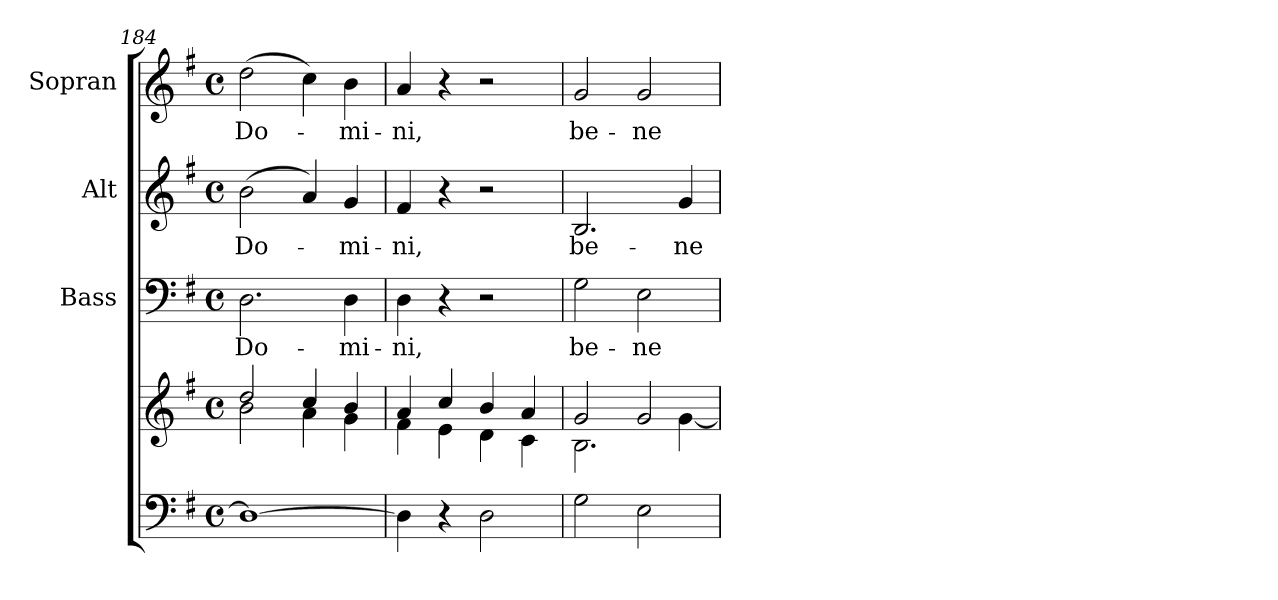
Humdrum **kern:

**kern	**kern	**kern	**text	**kern	**text	**kern	**text
*part4	*part4	*part3	*part3	*part2	*part2	*part1	*part1
*staff5	*staff4	*staff3	*staff3	*staff2	*staff2	*staff1	*staff1
*	*	*I"Bass	*	*I"Alt	*	*I"Sopran	*
*	*	*I'B.	*	*I'A.	*	*I'S.	*
*clefF4	*clefG2	*clefF4	*	*clefG2	*	*clefG2	*
*k[f#]	*k[f#]	*k[f#]	*	*k[f#]	*	*k[f#]	*
*G:	*G:	*G:	*	*G:	*	*G:	*
*M4/4	*M4/4	*M4/4	*	*M4/4	*	*M4/4	*
*met(c)	*met(c)	*met(c)	*	*met(c)	*	*met(c)	*
=184	=184	=184	=184	=184	=184	=184	=184
*	*^	*	*	*	*	*	*
!	!	!	!	!LO:LY:b	!	!LO:LY:b	!	!LO:LY:b
1D_	2dd/	2b\	2.D\	Do-	(>2b\	Do-	(>2dd\	Do-
.	4cc/	4a\	.	.	4a/)	.	4cc\)	.
!	!	!	!	!LO:LY:b	!	!LO:LY:b	!	!LO:LY:b
.	4b/	4g\	4D\	-mi-	4g/	-mi-	4b\	-mi-
!!LO:PB:g=z
=185	=185	=185	=185	=185	=185	=185	=185	=185
!	!	!	!	!LO:LY:b	!	!LO:LY:b	!	!LO:LY:b
4D\]	4a/	4f#\	4D\	-ni,	4f#/	-ni,	4a/	-ni,
4r	4cc/	4e\	4r	.	4r	.	4r	.
2D\	4b/	4d\	2r	.	2r	.	2r	.
.	4a/	4c\	.	.	.	.	.	.
=186	=186	=186	=186	=186	=186	=186	=186	=186
!	!	!	!	!LO:LY:b	!	!LO:LY:b	!	!LO:LY:b
2G\	2g/	2.B\	2G\	be-	2.B/	be-	2g/	be-
!	!	!	!	!LO:LY:b	!	!	!	!LO:LY:b
2E\	2g/	.	2E\	-ne-	.	.	2g/	-ne-
!	!	!	!	!	!	!LO:LY:b	!	!
.	.	[<4g\	.	.	4g/	-ne-	.	.
*	*v	*v	*	*	*	*	*	*
=	=	=	=	=	=	=	=
*-	*-	*-	*-	*-	*-	*-	*-
